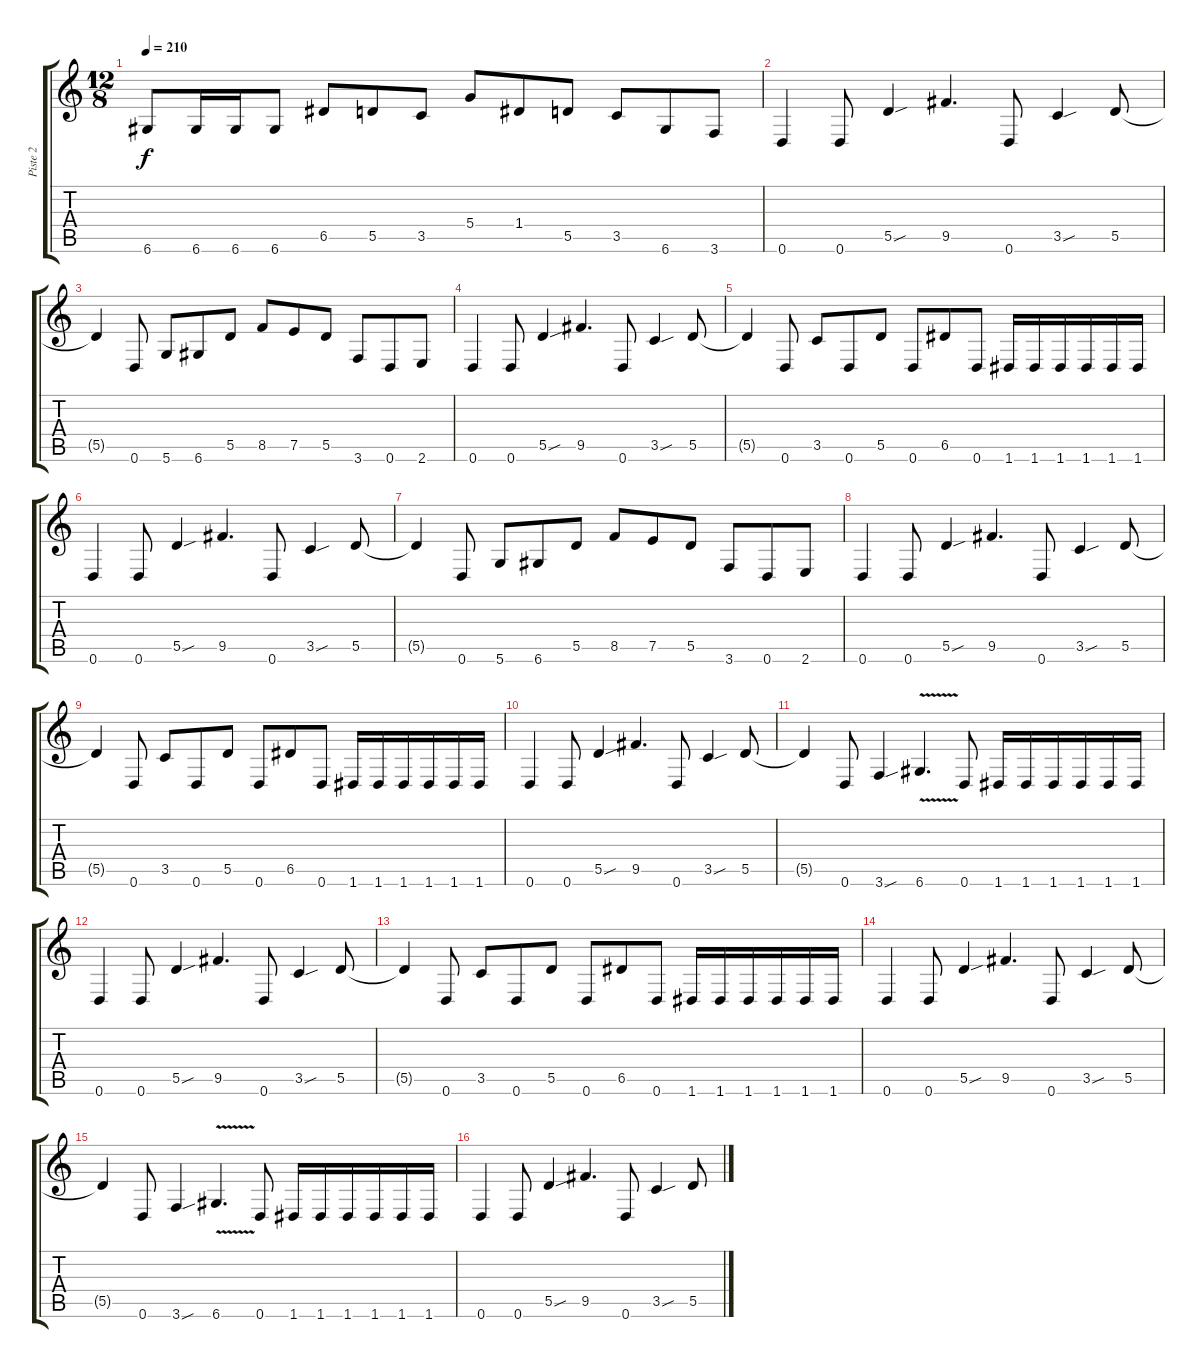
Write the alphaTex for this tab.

\track ("Piste 2" "Piste 2") {instrument distortionguitar}
\staff {score tabs}
\tuning (E4 B3 G3 D3 A2 D2) {hide}
\ts (12 8)
\tempo 210
\clef g2
\ks c
6.6.8{dy f} 6.6.16 6.6.16 6.6.8 6.5.8 5.5.8 3.5.8 5.4.8 1.4.8 5.5.8 3.5.8 6.6.8 3.6.8 |
0.6.4 0.6.8 5.5{sou}.4 9.5.4{d} 0.6.8 3.5{sou}.4 5.5.8 |
5.5{t}.4 0.6.8 5.6.8 6.6.8 5.5.8 8.5.8 7.5.8 5.5.8 3.6.8 0.6.8 2.6.8 |
0.6.4 0.6.8 5.5{sou}.4 9.5.4{d} 0.6.8 3.5{sou}.4 5.5.8 |
5.5{t}.4 0.6.8 3.5.8 0.6.8 5.5.8 0.6.8 6.5.8 0.6.8 1.6.16 1.6.16 1.6.16 1.6.16 1.6.16 1.6.16 |
0.6.4 0.6.8 5.5{sou}.4 9.5.4{d} 0.6.8 3.5{sou}.4 5.5.8 |
5.5{t}.4 0.6.8 5.6.8 6.6.8 5.5.8 8.5.8 7.5.8 5.5.8 3.6.8 0.6.8 2.6.8 |
0.6.4 0.6.8 5.5{sou}.4 9.5.4{d} 0.6.8 3.5{sou}.4 5.5.8 |
5.5{t}.4 0.6.8 3.5.8 0.6.8 5.5.8 0.6.8 6.5.8 0.6.8 1.6.16 1.6.16 1.6.16 1.6.16 1.6.16 1.6.16 |
0.6.4 0.6.8 5.5{sou}.4 9.5.4{d} 0.6.8 3.5{sou}.4 5.5.8 |
5.5{t}.4 0.6.8 3.6{sou}.4 6.6{v}.4{d} 0.6.8 1.6.16 1.6.16 1.6.16 1.6.16 1.6.16 1.6.16 |
0.6.4 0.6.8 5.5{sou}.4 9.5.4{d} 0.6.8 3.5{sou}.4 5.5.8 |
5.5{t}.4 0.6.8 3.5.8 0.6.8 5.5.8 0.6.8 6.5.8 0.6.8 1.6.16 1.6.16 1.6.16 1.6.16 1.6.16 1.6.16 |
0.6.4 0.6.8 5.5{sou}.4 9.5.4{d} 0.6.8 3.5{sou}.4 5.5.8 |
5.5{t}.4 0.6.8 3.6{sou}.4 6.6{v}.4{d} 0.6.8 1.6.16 1.6.16 1.6.16 1.6.16 1.6.16 1.6.16 |
0.6.4 0.6.8 5.5{sou}.4 9.5.4{d} 0.6.8 3.5{sou}.4 5.5.8
